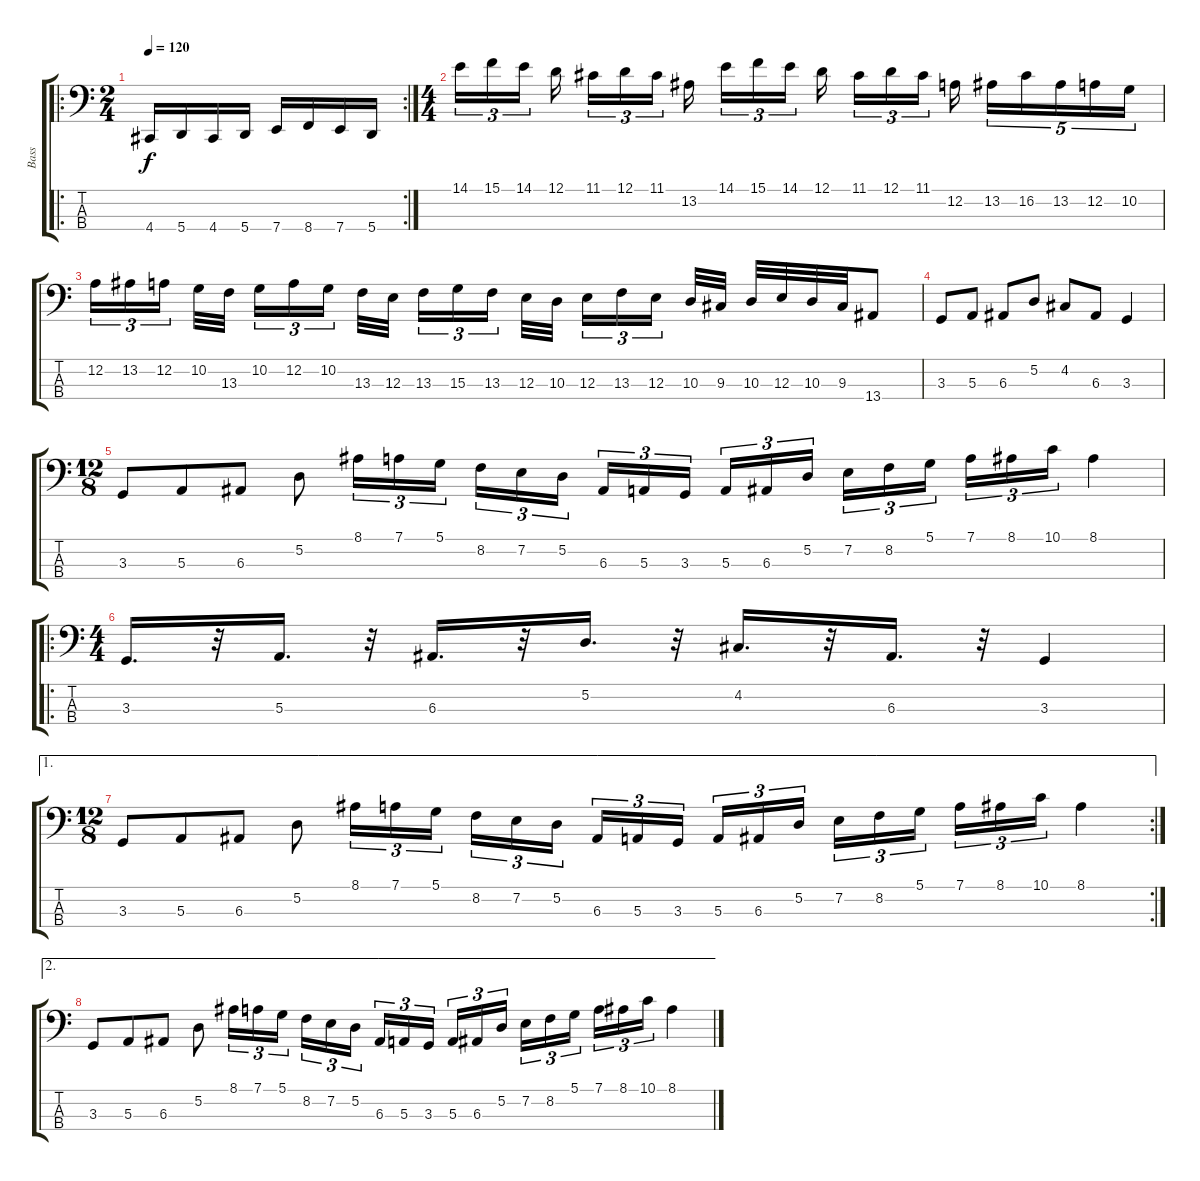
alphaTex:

\track ("Bass" "Bass") {instrument electricbassfinger}
\staff {score tabs}
\tuning (D2 A1 E1 A0) {hide}
\ro
\rc 2
\ts (2 4)
\tempo 120
\clef f4
\ks c
4.4.16{dy f} 5.4.16 4.4.16 5.4.16 7.4.16 8.4.16 7.4.16 5.4.16 |
\ts (4 4)
14.1.16{tu (3 2)} 15.1.16{tu (3 2)} 14.1.16{tu (3 2) beam splitsecondary} 12.1.16{beam splitsecondary} 11.1.16{tu (3 2)} 12.1.16{tu (3 2)} 11.1.16{tu (3 2) beam splitsecondary} 13.2.16{beam splitsecondary} 14.1.16{tu (3 2)} 15.1.16{tu (3 2)} 14.1.16{tu (3 2)} 12.1.16{beam splitsecondary} 11.1.16{tu (3 2)} 12.1.16{tu (3 2)} 11.1.16{tu (3 2) beam splitsecondary} 12.2.16 13.2.16{tu (5 4)} 16.2.16{tu (5 4)} 13.2.16{tu (5 4)} 12.2.16{tu (5 4)} 10.2.16{tu (5 4)} |
12.2.16{tu (3 2)} 13.2.16{tu (3 2)} 12.2.16{tu (3 2) beam splitsecondary} 10.2.32 13.3.32{beam splitsecondary} 10.2.16{tu (3 2)} 12.2.16{tu (3 2)} 10.2.16{tu (3 2) beam splitsecondary} 13.3.32 12.3.32{beam splitsecondary} 13.3.16{tu (3 2)} 15.3.16{tu (3 2)} 13.3.16{tu (3 2)} 12.3.32 10.3.32{beam splitsecondary} 12.3.16{tu (3 2)} 13.3.16{tu (3 2)} 12.3.16{tu (3 2) beam splitsecondary} 10.3.32 9.3.32 10.3.32 12.3.32 10.3.32 9.3.32 13.4.8 |
3.3.8 5.3.8 6.3.8 5.2.8 4.2.8 6.3.8 3.3.4 |
\ts (12 8)
3.3.8 5.3.8 6.3.8 5.2.8 8.1.16{tu (3 2)} 7.1.16{tu (3 2)} 5.1.16{tu (3 2) beam splitsecondary} 8.2.16{tu (3 2)} 7.2.16{tu (3 2)} 5.2.16{tu (3 2)} 6.3.16{tu (3 2)} 5.3.16{tu (3 2)} 3.3.16{tu (3 2) beam splitsecondary} 5.3.16{tu (3 2)} 6.3.16{tu (3 2)} 5.2.16{tu (3 2) beam splitsecondary} 7.2.16{tu (3 2)} 8.2.16{tu (3 2)} 5.1.16{tu (3 2)} 7.1.16{tu (3 2)} 8.1.16{tu (3 2)} 10.1.16{tu (3 2)} 8.1.4 |
\ro
\ts (4 4)
3.3.16{d} r.32 5.3.16{d} r.32 6.3.16{d} r.32 5.2.16{d} r.32 4.2.16{d} r.32 6.3.16{d} r.32 3.3.4 |
\ae 1
\rc 2
\ts (12 8)
3.3.8 5.3.8 6.3.8 5.2.8 8.1.16{tu (3 2)} 7.1.16{tu (3 2)} 5.1.16{tu (3 2) beam splitsecondary} 8.2.16{tu (3 2)} 7.2.16{tu (3 2)} 5.2.16{tu (3 2)} 6.3.16{tu (3 2)} 5.3.16{tu (3 2)} 3.3.16{tu (3 2) beam splitsecondary} 5.3.16{tu (3 2)} 6.3.16{tu (3 2)} 5.2.16{tu (3 2) beam splitsecondary} 7.2.16{tu (3 2)} 8.2.16{tu (3 2)} 5.1.16{tu (3 2)} 7.1.16{tu (3 2)} 8.1.16{tu (3 2)} 10.1.16{tu (3 2)} 8.1.4 |
\ae 2
3.3.8 5.3.8 6.3.8 5.2.8 8.1.16{tu (3 2)} 7.1.16{tu (3 2)} 5.1.16{tu (3 2) beam splitsecondary} 8.2.16{tu (3 2)} 7.2.16{tu (3 2)} 5.2.16{tu (3 2)} 6.3.16{tu (3 2)} 5.3.16{tu (3 2)} 3.3.16{tu (3 2) beam splitsecondary} 5.3.16{tu (3 2)} 6.3.16{tu (3 2)} 5.2.16{tu (3 2) beam splitsecondary} 7.2.16{tu (3 2)} 8.2.16{tu (3 2)} 5.1.16{tu (3 2)} 7.1.16{tu (3 2)} 8.1.16{tu (3 2)} 10.1.16{tu (3 2)} 8.1.4
